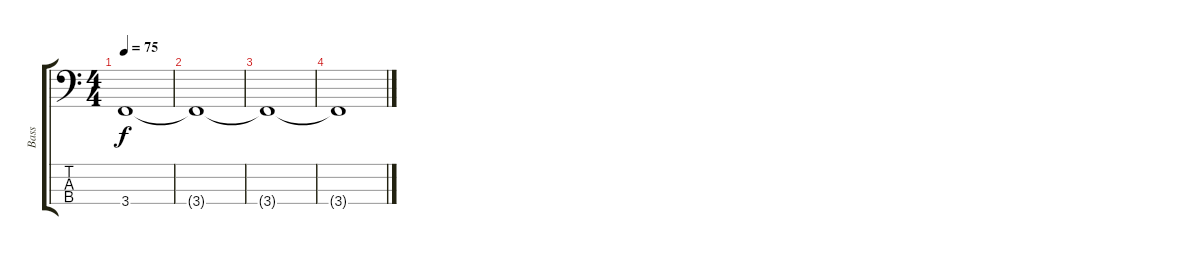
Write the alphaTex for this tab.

\track ("Bass" "Bass") {instrument electricbassfinger}
\staff {score tabs}
\tuning (G2 D2 A1 D1) {hide}
\ts (4 4)
\tempo 75
\clef f4
\ks c
3.4{t}.1{dy f} |
3.4{t}.1 |
3.4{t}.1 |
3.4{t}.1
